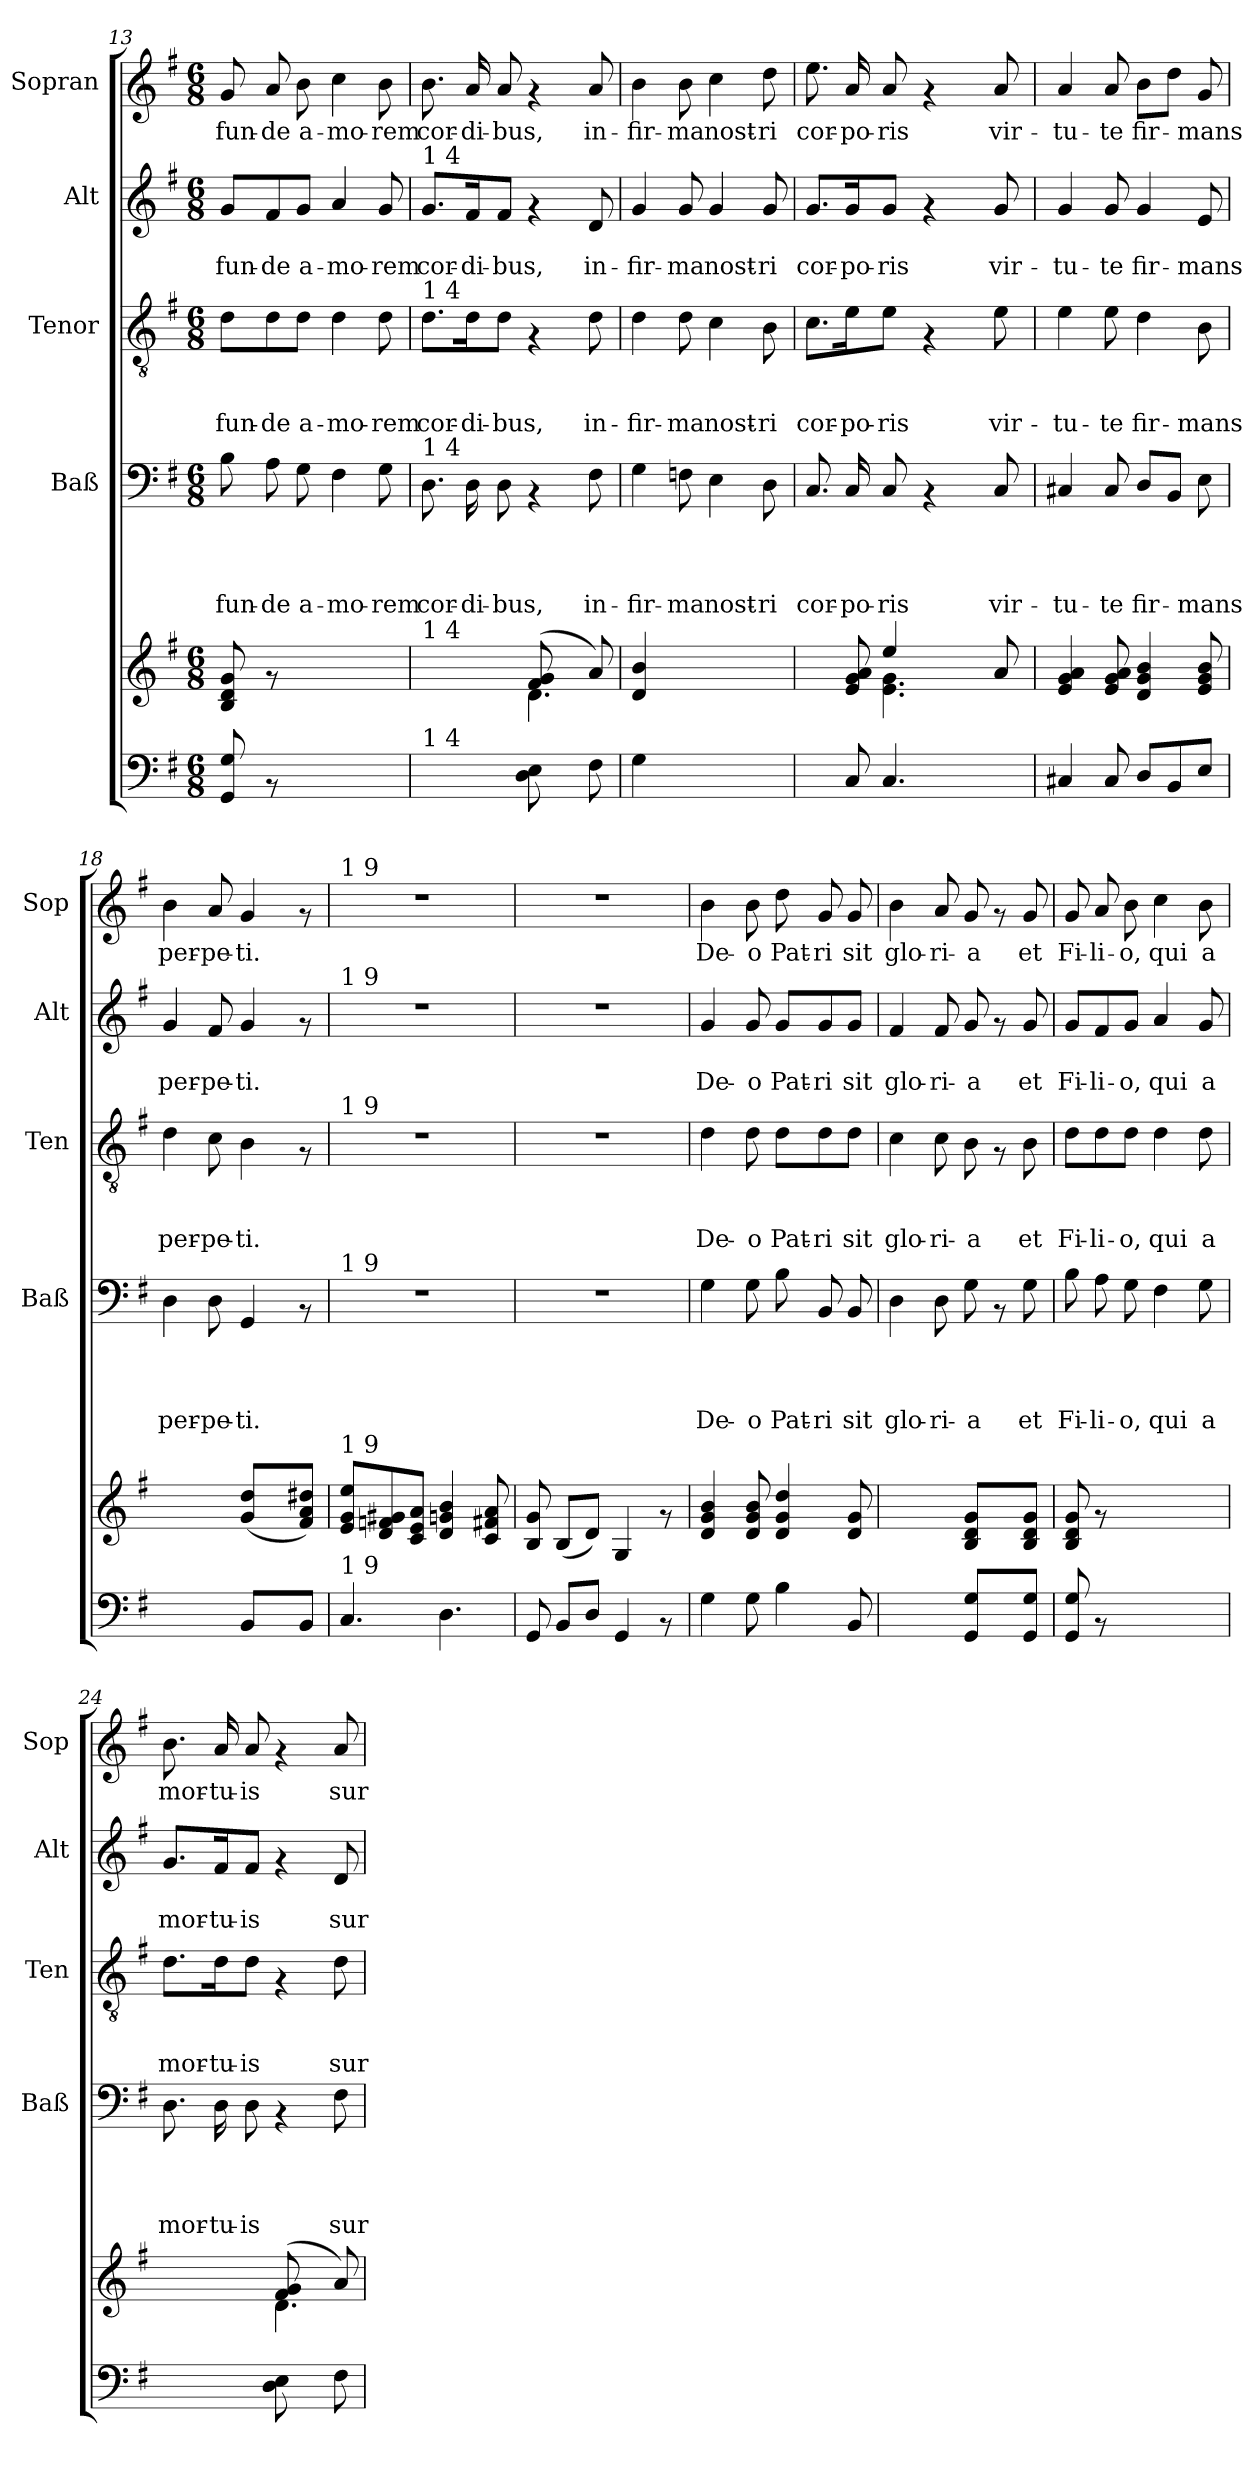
**kern	**kern	**kern	**text	**text	**text	**text	**kern	**text	**text	**text	**kern	**text	**text	**kern	**text
*part5	*part5	*part4	*part4	*part4	*part4	*part4	*part3	*part3	*part3	*part3	*part2	*part2	*part2	*part1	*part1
*staff6	*staff5	*staff4	*staff4	*staff4	*staff4	*staff4	*staff3	*staff3	*staff3	*staff3	*staff2	*staff2	*staff2	*staff1	*staff1
*	*	*I"Baß	*	*	*	*	*I"Tenor	*	*	*	*I"Alt	*	*	*I"Sopran	*
*	*	*I'Baß	*	*	*	*	*I'Ten	*	*	*	*I'Alt	*	*	*I'Sop	*
*clefF4	*clefG2	*clefF4	*	*	*	*	*clefGv2	*	*	*	*clefG2	*	*	*clefG2	*
*k[f#]	*k[f#]	*k[f#]	*	*	*	*	*k[f#]	*	*	*	*k[f#]	*	*	*k[f#]	*
*G:	*G:	*G:	*	*	*	*	*G:	*	*	*	*G:	*	*	*G:	*
*M6/8	*M6/8	*M6/8	*	*	*	*	*M6/8	*	*	*	*M6/8	*	*	*M6/8	*
=13	=13	=13	=13	=13	=13	=13	=13	=13	=13	=13	=13	=13	=13	=13	=13
!	!	!	!	!	!	!LO:LY:b	!	!	!	!LO:LY:b	!	!	!LO:LY:b	!	!LO:LY:b
8GG/ 8G/	8B/ 8d/ 8g/	8B\	.	.	.	-fun-	8d\L	.	.	-fun-	8g/L	.	-fun-	8g/	-fun-
!	!	!	!	!	!	!LO:LY:b	!	!	!	!LO:LY:b	!	!	!LO:LY:b	!	!LO:LY:b
8rAA	8rf	8A\	.	.	.	-de	8d\	.	.	-de	8f#/	.	-de	8a/	-de
!	!	!	!	!	!	!LO:LY:b	!	!	!	!LO:LY:b	!	!	!LO:LY:b	!	!LO:LY:b
2ryy	2ryy	8G\	.	.	.	a-	8d\J	.	.	a-	8g/J	.	a-	8b\	a-
!	!	!	!	!	!	!LO:LY:b	!	!	!	!LO:LY:b	!	!	!LO:LY:b	!	!LO:LY:b
.	.	4F#\	.	.	.	-mo-	4d\	.	.	-mo-	4a/	.	-mo-	4cc\	-mo-
!	!	!	!	!	!	!LO:LY:b	!	!	!	!LO:LY:b	!	!	!LO:LY:b	!	!LO:LY:b
.	.	8G\	.	.	.	-rem	8d\	.	.	-rem	8g/	.	-rem	8b\	-rem
!!LO:PB:g=z
=14	=14	=14	=14	=14	=14	=14	=14	=14	=14	=14	=14	=14	=14	=14	=14
*	*^	*	*	*	*	*	*	*	*	*	*	*	*	*	*
!	!	!	!	!	!	!	!	!	!	!	!	!LO:TX:a:t=1 4	!	!	!	!
!	!	!	!	!	!	!	!	!LO:TX:a:t=1 4	!	!	!	!	!	!	!	!
!	!	!	!LO:TX:a:t=1 4	!	!	!	!	!	!	!	!	!	!	!	!	!
!	!LO:TX:a:t=1 4	!	!	!	!	!	!	!	!	!	!	!	!	!	!	!
!LO:TX:a:t=1 4	!	!	!	!	!	!	!	!	!	!	!	!	!	!	!	!
!	!	!	!	!	!	!	!LO:LY:b	!	!	!	!LO:LY:b	!	!	!LO:LY:b	!	!LO:LY:b
4.ryy	4.ryy	4.ryy	8.D\	.	.	.	cor-	8.d\L	.	.	cor-	8.g/L	.	cor-	8.b\	cor-
!	!	!	!	!	!	!	!LO:LY:b	!	!	!	!LO:LY:b	!	!	!LO:LY:b	!	!LO:LY:b
.	.	.	16D\	.	.	.	-di-	16d\K	.	.	-di-	16f#/K	.	-di-	16a/	-di-
!	!	!	!	!	!	!	!LO:LY:b	!	!	!	!LO:LY:b	!	!	!LO:LY:b	!	!LO:LY:b
.	.	.	8D\	.	.	.	-bus,	8d\J	.	.	-bus,	8f#/J	.	-bus,	8a/	-bus,
8D\ 8E\	(8f#/ 8g/	4.d\	4rAA	.	.	.	.	4rF	.	.	.	4rf	.	.	4rf	.
8ryy	8ryy	.	.	.	.	.	.	.	.	.	.	.	.	.	.	.
!	!	!	!	!	!	!	!LO:LY:b	!	!	!	!LO:LY:b	!	!	!LO:LY:b	!	!LO:LY:b
8F#\	8a/)	.	8F#\	.	.	.	in-	8d\	.	.	in-	8d/	.	in-	8a/	in-
*	*v	*v	*	*	*	*	*	*	*	*	*	*	*	*	*	*
=15	=15	=15	=15	=15	=15	=15	=15	=15	=15	=15	=15	=15	=15	=15	=15
!	!	!	!	!	!	!LO:LY:b	!	!	!	!LO:LY:b	!	!	!LO:LY:b	!	!LO:LY:b
4G\	4d/ 4b/	4G\	.	.	.	-fir-	4d\	.	.	-fir-	4g/	.	-fir-	4b\	-fir-
!	!	!	!	!	!	!LO:LY:b	!	!	!	!LO:LY:b	!	!	!LO:LY:b	!	!LO:LY:b
2ryy	2ryy	8Fn\	.	.	.	-ma	8d\	.	.	-ma	8g/	.	-ma	8b\	-ma
!	!	!	!	!	!	!LO:LY:b	!	!	!	!LO:LY:b	!	!	!LO:LY:b	!	!LO:LY:b
.	.	4E\	.	.	.	nost-	4c\	.	.	nost-	4g/	.	nost-	4cc\	nost-
!	!	!	!	!	!	!LO:LY:b	!	!	!	!LO:LY:b	!	!	!LO:LY:b	!	!LO:LY:b
.	.	8D\	.	.	.	-ri	8B\	.	.	-ri	8g/	.	-ri	8dd\	-ri
=16	=16	=16	=16	=16	=16	=16	=16	=16	=16	=16	=16	=16	=16	=16	=16
*^	*^	*	*	*	*	*	*	*	*	*	*	*	*	*	*
*	*	*	*^	*	*	*	*	*	*	*	*	*	*	*	*	*	*
!	!	!	!	!	!	!	!	!	!LO:LY:b	!	!	!	!LO:LY:b	!	!	!LO:LY:b	!	!LO:LY:b
8.ryy	4ryy	8.ryy	4ryy	4ryy	8.C/	.	.	.	cor-	8.c\L	.	.	cor-	8.g/L	.	cor-	8.ee\	cor-
!	!	!	!	!	!	!	!	!	!LO:LY:b	!	!	!	!LO:LY:b	!	!	!LO:LY:b	!	!LO:LY:b
8C/	.	8e/ 8g/ 8a/	.	.	16C/	.	.	.	-po-	16e\K	.	.	-po-	16g/K	.	-po-	16a/	-po-
!	!	!	!	!	!	!	!	!	!LO:LY:b	!	!	!	!LO:LY:b	!	!	!LO:LY:b	!	!LO:LY:b
.	4.C/	.	4ee/	4.e\ 4.g\	8C/	.	.	.	-ris	8e\J	.	.	-ris	8g/J	.	-ris	8a/	-ris
8ryy	.	4..ryy	.	.	.	.	.	.	.	.	.	.	.	.	.	.	.	.
.	.	.	.	.	4rAA	.	.	.	.	4rF	.	.	.	4rf	.	.	4rf	.
4ryy	.	.	.	.	.	.	.	.	.	.	.	.	.	.	.	.	.	.
.	.	.	4ryy	.	.	.	.	.	.	.	.	.	.	.	.	.	.	.
!	!	!	!	!	!	!	!	!	!LO:LY:b	!	!	!	!LO:LY:b	!	!	!LO:LY:b	!	!LO:LY:b
.	8ryy	.	.	8a/	8C/	.	.	.	vir-	8e\	.	.	vir-	8g/	.	vir-	8a/	vir-
16ryy	.	.	.	.	.	.	.	.	.	.	.	.	.	.	.	.	.	.
*v	*v	*	*	*	*	*	*	*	*	*	*	*	*	*	*	*	*	*
*	*v	*v	*v	*	*	*	*	*	*	*	*	*	*	*	*	*	*
=17	=17	=17	=17	=17	=17	=17	=17	=17	=17	=17	=17	=17	=17	=17	=17
!	!	!	!	!	!	!LO:LY:b	!	!	!	!LO:LY:b	!	!	!LO:LY:b	!	!LO:LY:b
4C#X/	4e/ 4g/ 4a/	4C#X/	.	.	.	-tu-	4e\	.	.	-tu-	4g/	.	-tu-	4a/	-tu-
!	!	!	!	!	!	!LO:LY:b	!	!	!	!LO:LY:b	!	!	!LO:LY:b	!	!LO:LY:b
8C#/	8e/ 8g/ 8a/	8C#/	.	.	.	-te	8e\	.	.	-te	8g/	.	-te	8a/	-te
!	!	!	!	!	!	!LO:LY:b	!	!	!	!LO:LY:b	!	!	!LO:LY:b	!	!LO:LY:b
8D/L	4d/ 4g/ 4b/	8D/L	.	.	.	fir-	4d\	.	.	fir-	4g/	.	fir-	8b\L	fir-
8BB/	.	8BB/J	.	.	.	.	.	.	.	.	.	.	.	8dd\J	.
!	!	!	!	!	!	!LO:LY:b	!	!	!	!LO:LY:b	!	!	!LO:LY:b	!	!LO:LY:b
8E/J	8e/ 8g/ 8b/	8E\	.	.	.	-mans	8B\	.	.	-mans	8e/	.	-mans	8g/	-mans
=18	=18	=18	=18	=18	=18	=18	=18	=18	=18	=18	=18	=18	=18	=18	=18
!	!	!	!	!	!	!LO:LY:b	!	!	!	!LO:LY:b	!	!	!LO:LY:b	!	!LO:LY:b
4.ryy	4.ryy	4D\	.	.	.	per-	4d\	.	.	per-	4g/	.	per-	4b\	per-
!	!	!	!	!	!	!LO:LY:b	!	!	!	!LO:LY:b	!	!	!LO:LY:b	!	!LO:LY:b
.	.	8D\	.	.	.	-pe-	8c\	.	.	-pe-	8f#/	.	-pe-	8a/	-pe-
!	!	!	!	!	!	!LO:LY:b	!	!	!	!LO:LY:b	!	!	!LO:LY:b	!	!LO:LY:b
8BB/L	(<8g/ 8dd/L	4GG/	.	.	.	-ti.	4B\	.	.	-ti.	4g/	.	-ti.	4g/	-ti.
8ryy	8ryy	.	.	.	.	.	.	.	.	.	.	.	.	.	.
8BB/J	8f#/ 8a/ 8dd#X/J)	8rAA	.	.	.	.	8rF	.	.	.	8rf	.	.	8rf	.
!!LO:PB:g=z
=19	=19	=19	=19	=19	=19	=19	=19	=19	=19	=19	=19	=19	=19	=19	=19
!	!	!	!	!	!	!	!	!	!	!	!	!	!	!LO:TX:a:t=1 9	!
!	!	!	!	!	!	!	!	!	!	!	!LO:TX:a:t=1 9	!	!	!	!
!	!	!	!	!	!	!	!LO:TX:a:t=1 9	!	!	!	!	!	!	!	!
!	!	!LO:TX:a:t=1 9	!	!	!	!	!	!	!	!	!	!	!	!	!
!	!LO:TX:a:t=1 9	!	!	!	!	!	!	!	!	!	!	!	!	!	!
!LO:TX:a:t=1 9	!	!	!	!	!	!	!	!	!	!	!	!	!	!	!
4.C/	8e/ 8g/ 8ee/L	2.r	.	.	.	.	2.r	.	.	.	2.r	.	.	2.r	.
.	8d/ 8fn/ 8g#X/	.	.	.	.	.	.	.	.	.	.	.	.	.	.
.	8c/ 8e/ 8a/J	.	.	.	.	.	.	.	.	.	.	.	.	.	.
4.D\	4d/ 4gn/ 4b/	.	.	.	.	.	.	.	.	.	.	.	.	.	.
.	8c/ 8f#X/ 8a/	.	.	.	.	.	.	.	.	.	.	.	.	.	.
=20	=20	=20	=20	=20	=20	=20	=20	=20	=20	=20	=20	=20	=20	=20	=20
8GG/	8B/ 8g/	2.r	.	.	.	.	2.r	.	.	.	2.r	.	.	2.r	.
8BB/L	(<8B/L	.	.	.	.	.	.	.	.	.	.	.	.	.	.
8D/J	8d/J)	.	.	.	.	.	.	.	.	.	.	.	.	.	.
4GG/	4G/	.	.	.	.	.	.	.	.	.	.	.	.	.	.
8rAA	8rf	.	.	.	.	.	.	.	.	.	.	.	.	.	.
=21	=21	=21	=21	=21	=21	=21	=21	=21	=21	=21	=21	=21	=21	=21	=21
!	!	!	!	!	!	!LO:LY:b	!	!	!	!LO:LY:b	!	!	!LO:LY:b	!	!LO:LY:b
4G\	4d/ 4g/ 4b/	4G\	.	.	.	De-	4d\	.	.	De-	4g/	.	De-	4b\	De-
!	!	!	!	!	!	!LO:LY:b	!	!	!	!LO:LY:b	!	!	!LO:LY:b	!	!LO:LY:b
8G\	8d/ 8g/ 8b/	8G\	.	.	.	-o	8d\	.	.	-o	8g/	.	-o	8b\	-o
!	!	!	!	!	!	!LO:LY:b	!	!	!	!LO:LY:b	!	!	!LO:LY:b	!	!LO:LY:b
4B\	4d/ 4g/ 4dd/	8B\	.	.	.	Pat-	8d\L	.	.	Pat-	8g/L	.	Pat-	8dd\	Pat-
!	!	!	!	!	!	!LO:LY:b	!	!	!	!LO:LY:b	!	!	!LO:LY:b	!	!LO:LY:b
.	.	8BB/	.	.	.	-ri	8d\	.	.	-ri	8g/	.	-ri	8g/	-ri
!	!	!	!	!	!	!LO:LY:b	!	!	!	!LO:LY:b	!	!	!LO:LY:b	!	!LO:LY:b
8BB/	8d/ 8g/	8BB/	.	.	.	sit	8d\J	.	.	sit	8g/J	.	sit	8g/	sit
=22	=22	=22	=22	=22	=22	=22	=22	=22	=22	=22	=22	=22	=22	=22	=22
!	!	!	!	!	!	!LO:LY:b	!	!	!	!LO:LY:b	!	!	!LO:LY:b	!	!LO:LY:b
4.ryy	4.ryy	4D\	.	.	.	glo-	4c\	.	.	glo-	4f#/	.	glo-	4b\	glo-
!	!	!	!	!	!	!LO:LY:b	!	!	!	!LO:LY:b	!	!	!LO:LY:b	!	!LO:LY:b
.	.	8D\	.	.	.	-ri-	8c\	.	.	-ri-	8f#/	.	-ri-	8a/	-ri-
!	!	!	!	!	!	!LO:LY:b	!	!	!	!LO:LY:b	!	!	!LO:LY:b	!	!LO:LY:b
8GG/ 8G/L	8B/ 8d/ 8g/L	8G\	.	.	.	-a	8B\	.	.	-a	8g/	.	-a	8g/	-a
8ryy	8ryy	8rAA	.	.	.	.	8rF	.	.	.	8rf	.	.	8rf	.
!	!	!	!	!	!	!LO:LY:b	!	!	!	!LO:LY:b	!	!	!LO:LY:b	!	!LO:LY:b
8GG/ 8G/J	8B/ 8d/ 8g/J	8G\	.	.	.	et	8B\	.	.	et	8g/	.	et	8g/	et
=23	=23	=23	=23	=23	=23	=23	=23	=23	=23	=23	=23	=23	=23	=23	=23
!	!	!	!	!	!	!LO:LY:b	!	!	!	!LO:LY:b	!	!	!LO:LY:b	!	!LO:LY:b
8GG/ 8G/	8B/ 8d/ 8g/	8B\	.	.	.	Fi-	8d\L	.	.	Fi-	8g/L	.	Fi-	8g/	Fi-
!	!	!	!	!	!	!LO:LY:b	!	!	!	!LO:LY:b	!	!	!LO:LY:b	!	!LO:LY:b
8rAA	8rf	8A\	.	.	.	-li-	8d\	.	.	-li-	8f#/	.	-li-	8a/	-li-
!	!	!	!	!	!	!LO:LY:b	!	!	!	!LO:LY:b	!	!	!LO:LY:b	!	!LO:LY:b
2ryy	2ryy	8G\	.	.	.	-o,	8d\J	.	.	-o,	8g/J	.	-o,	8b\	-o,
!	!	!	!	!	!	!LO:LY:b	!	!	!	!LO:LY:b	!	!	!LO:LY:b	!	!LO:LY:b
.	.	4F#\	.	.	.	qui	4d\	.	.	qui	4a/	.	qui	4cc\	qui
!	!	!	!	!	!	!LO:LY:b	!	!	!	!LO:LY:b	!	!	!LO:LY:b	!	!LO:LY:b
.	.	8G\	.	.	.	a	8d\	.	.	a	8g/	.	a	8b\	a
!!LO:PB:g=z
=24	=24	=24	=24	=24	=24	=24	=24	=24	=24	=24	=24	=24	=24	=24	=24
*	*^	*	*	*	*	*	*	*	*	*	*	*	*	*	*
!	!	!	!	!	!	!	!LO:LY:b	!	!	!	!LO:LY:b	!	!	!LO:LY:b	!	!LO:LY:b
4.ryy	4.ryy	4.ryy	8.D\	.	.	.	mor-	8.d\L	.	.	mor-	8.g/L	.	mor-	8.b\	mor-
!	!	!	!	!	!	!	!LO:LY:b	!	!	!	!LO:LY:b	!	!	!LO:LY:b	!	!LO:LY:b
.	.	.	16D\	.	.	.	-tu-	16d\K	.	.	-tu-	16f#/K	.	-tu-	16a/	-tu-
!	!	!	!	!	!	!	!LO:LY:b	!	!	!	!LO:LY:b	!	!	!LO:LY:b	!	!LO:LY:b
.	.	.	8D\	.	.	.	-is	8d\J	.	.	-is	8f#/J	.	-is	8a/	-is
8D\ 8E\	(8f#/ 8g/	4.d\	4rAA	.	.	.	.	4rF	.	.	.	4rf	.	.	4rf	.
8ryy	8ryy	.	.	.	.	.	.	.	.	.	.	.	.	.	.	.
!	!	!	!	!	!	!	!LO:LY:b	!	!	!	!LO:LY:b	!	!	!LO:LY:b	!	!LO:LY:b
8F#\	8a/)	.	8F#\	.	.	.	sur-	8d\	.	.	sur-	8d/	.	sur-	8a/	sur-
*	*v	*v	*	*	*	*	*	*	*	*	*	*	*	*	*	*
=	=	=	=	=	=	=	=	=	=	=	=	=	=	=	=
*-	*-	*-	*-	*-	*-	*-	*-	*-	*-	*-	*-	*-	*-	*-	*-
